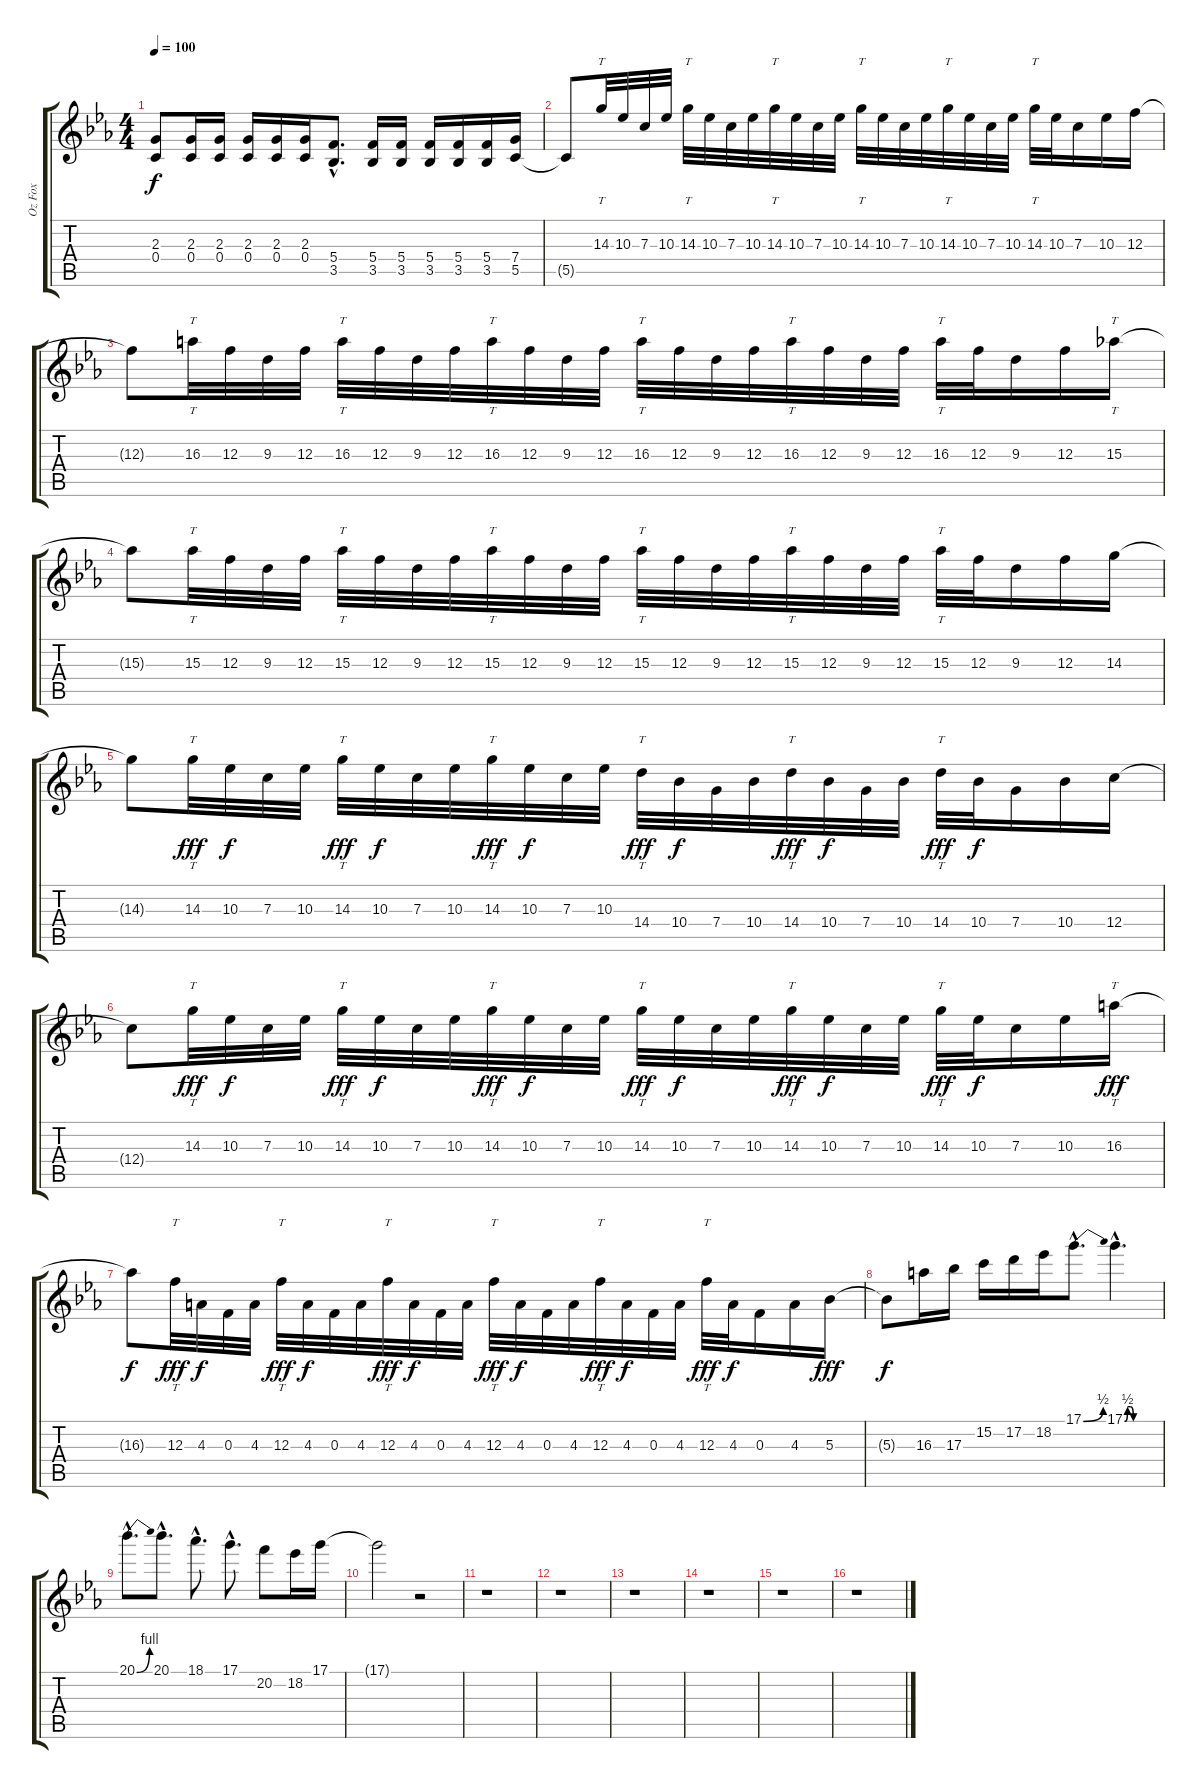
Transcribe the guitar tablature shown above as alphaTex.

\track ("Oz Fox" "Oz Fox") {instrument distortionguitar}
\staff {score tabs}
\tuning (D4 A3 F3 C3 G2 D2) {hide}
\ts (4 4)
\tempo 100
\clef g2
\ks cminor
(2.3{t} 0.4{t}).8{dy f} (2.3 0.4).16 (2.3 0.4).16 (2.3 0.4).16 (2.3 0.4).16 (2.3 0.4).16 (5.4{hac} 3.5{hac}).8{d} (5.4 3.5).16 (5.4 3.5).16 (5.4 3.5).16 (5.4 3.5).16 (5.4 3.5).16 (7.4 5.5).16 |
5.5{t}.8 14.3.32{tt} 10.3.32 7.3.32 10.3.32 14.3.32{tt} 10.3.32 7.3.32 10.3.32 14.3.32{tt} 10.3.32 7.3.32 10.3.32 14.3.32{tt} 10.3.32 7.3.32 10.3.32 14.3.32{tt} 10.3.32 7.3.32 10.3.32 14.3.32{tt} 10.3.32 7.3.16 10.3.16 12.3.16 |
12.3{t}.8 16.3.32{tt} 12.3.32 9.3.32 12.3.32 16.3.32{tt} 12.3.32 9.3.32 12.3.32 16.3.32{tt} 12.3.32 9.3.32 12.3.32 16.3.32{tt} 12.3.32 9.3.32 12.3.32 16.3.32{tt} 12.3.32 9.3.32 12.3.32 16.3.32{tt} 12.3.32 9.3.16 12.3.16 15.3.16{tt} |
15.3{t}.8 15.3.32{tt} 12.3.32 9.3.32 12.3.32 15.3.32{tt} 12.3.32 9.3.32 12.3.32 15.3.32{tt} 12.3.32 9.3.32 12.3.32 15.3.32{tt} 12.3.32 9.3.32 12.3.32 15.3.32{tt} 12.3.32 9.3.32 12.3.32 15.3.32{tt} 12.3.32 9.3.16 12.3.16 14.3.16 |
14.3{t}.8 14.3.32{tt dy fff} 10.3.32{dy f} 7.3.32 10.3.32 14.3.32{tt dy fff} 10.3.32{dy f} 7.3.32 10.3.32 14.3.32{tt dy fff} 10.3.32{dy f} 7.3.32 10.3.32 14.4.32{tt dy fff} 10.4.32{dy f} 7.4.32 10.4.32 14.4.32{tt dy fff} 10.4.32{dy f} 7.4.32 10.4.32 14.4.32{tt dy fff} 10.4.32{dy f} 7.4.16 10.4.16 12.4.16 |
12.4{t}.8 14.3.32{tt dy fff} 10.3.32{dy f} 7.3.32 10.3.32 14.3.32{tt dy fff} 10.3.32{dy f} 7.3.32 10.3.32 14.3.32{tt dy fff} 10.3.32{dy f} 7.3.32 10.3.32 14.3.32{tt dy fff} 10.3.32{dy f} 7.3.32 10.3.32 14.3.32{tt dy fff} 10.3.32{dy f} 7.3.32 10.3.32 14.3.32{tt dy fff} 10.3.32{dy f} 7.3.16 10.3.16 16.3.16{tt dy fff} |
16.3{t}.8{dy f} 12.3.32{tt dy fff} 4.3.32{dy f} 0.3.32 4.3.32 12.3.32{tt dy fff} 4.3.32{dy f} 0.3.32 4.3.32 12.3.32{tt dy fff} 4.3.32{dy f} 0.3.32 4.3.32 12.3.32{tt dy fff} 4.3.32{dy f} 0.3.32 4.3.32 12.3.32{tt dy fff} 4.3.32{dy f} 0.3.32 4.3.32 12.3.32{tt dy fff} 4.3.32{dy f} 0.3.16 4.3.16 5.3.16{dy fff} |
5.3{t}.8{dy f} 16.3.16 17.3.16 15.2.16 17.2.16 18.2.16 17.1{be (bend 0 0 60 2) hac}.8{d} 17.1{be (custom 0 0 5 2 10 2 15 0 60 0) hac}.4{d} |
20.1{be (bend 0 0 60 4) hac}.8{d} 20.1{hac}.8{d} 18.1{hac}.8{d} 17.1{hac}.8{d} 20.2.8 18.2.16 17.1.16 |
17.1{t}.2 r.2 |
r.1 |
r.1 |
r.1 |
r.1 |
r.1 |
r.1
